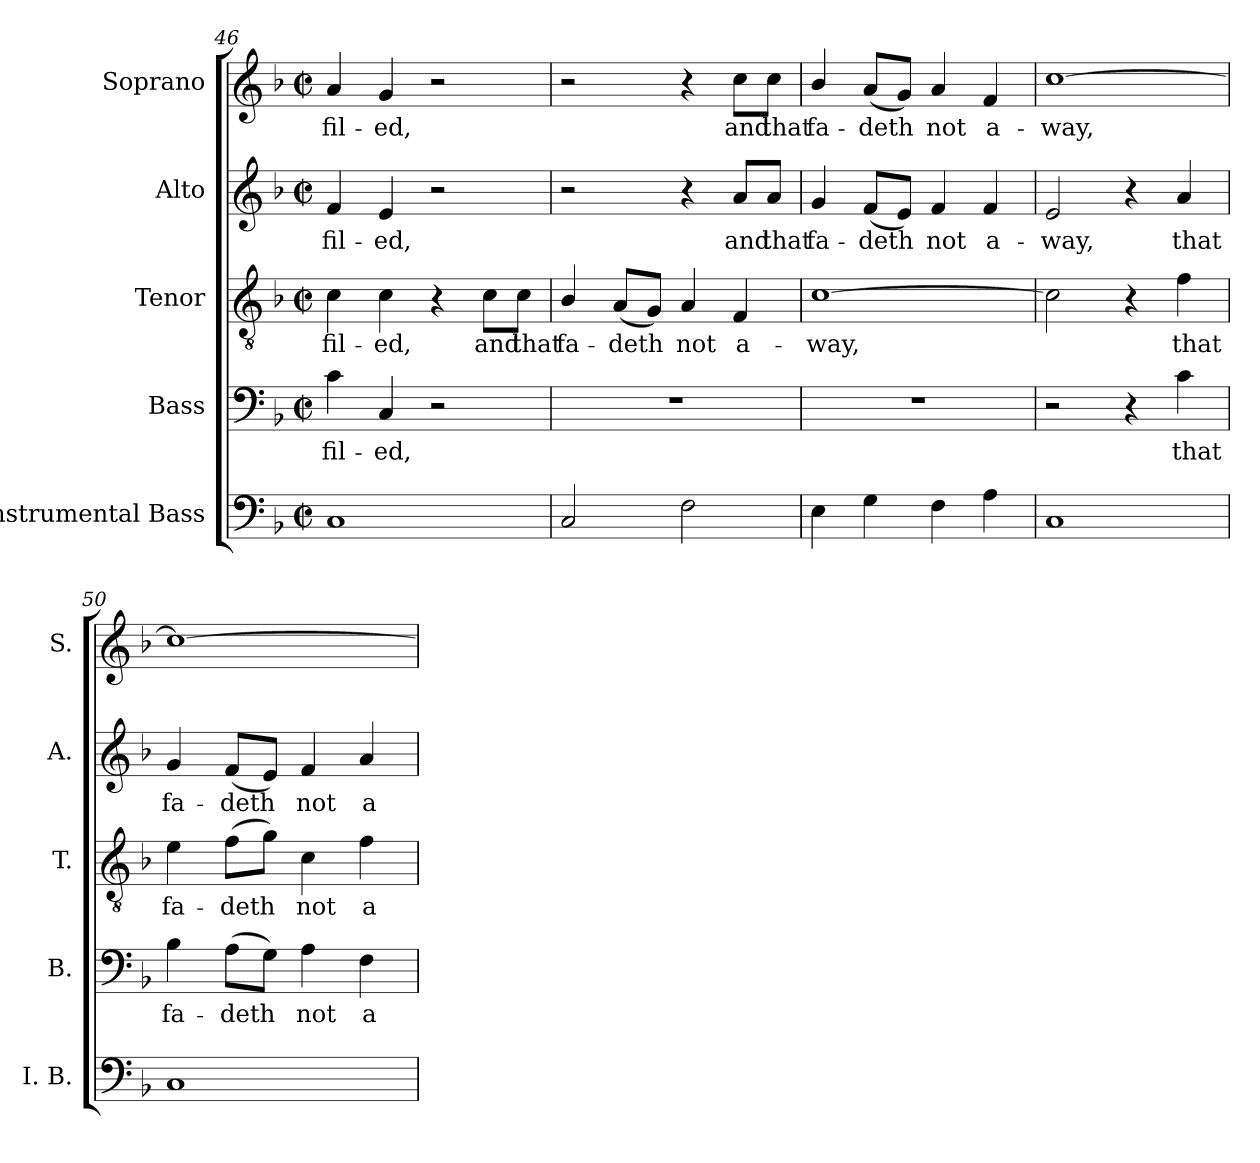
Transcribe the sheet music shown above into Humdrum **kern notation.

**kern	**kern	**text	**kern	**text	**kern	**text	**kern	**text
*part5	*part4	*part4	*part3	*part3	*part2	*part2	*part1	*part1
*staff5	*staff4	*staff4	*staff3	*staff3	*staff2	*staff2	*staff1	*staff1
*I"Instrumental Bass	*I"Bass	*	*I"Tenor	*	*I"Alto	*	*I"Soprano	*
*I'I. B.	*I'B.	*	*I'T.	*	*I'A.	*	*I'S.	*
*clefF4	*clefF4	*	*clefGv2	*	*clefG2	*	*clefG2	*
*	*	*	*ITrd7c12	*	*	*	*	*
*k[b-]	*k[b-]	*	*k[b-]	*	*k[b-]	*	*k[b-]	*
*F:	*F:	*	*F:	*	*F:	*	*F:	*
*M2/2	*M2/2	*	*M2/2	*	*M2/2	*	*M2/2	*
*met(c|)	*met(c|)	*	*met(c|)	*	*met(c|)	*	*met(c|)	*
=46	=46	=46	=46	=46	=46	=46	=46	=46
!	!	!LO:LY:b:color=#000000	!	!	!	!	!	!
!	!	!	!	!LO:LY:b:color=#000000	!	!	!	!
!	!	!	!	!	!	!LO:LY:b:color=#000000	!	!
!	!	!	!	!	!	!	!	!LO:LY:b:color=#000000
1Ci	4ci\	-fil-	4Ci\	-fil-	4fi/	-fil-	4ai/	-fil-
!	!	!LO:LY:b:color=#000000	!	!	!	!	!	!
!	!	!	!	!LO:LY:b:color=#000000	!	!	!	!
!	!	!	!	!	!	!LO:LY:b:color=#000000	!	!
!	!	!	!	!	!	!	!	!LO:LY:b:color=#000000
.	4Ci/	-ed,	4Ci\	-ed,	4ei/	-ed,	4gi/	-ed,
.	2r	.	4r	.	2r	.	2r	.
!	!	!	!	!LO:LY:b:color=#000000	!	!	!	!
.	.	.	8Ci\L	and	.	.	.	.
!	!	!	!	!LO:LY:b:color=#000000	!	!	!	!
.	.	.	8Ci\J	that	.	.	.	.
=47	=47	=47	=47	=47	=47	=47	=47	=47
!	!	!	!	!LO:LY:b:color=#000000	!	!	!	!
2Ci/	1r	.	4BB-i/	fa-	2r	.	2r	.
!	!	!	!	!LO:LY:b:color=#000000	!	!	!	!
.	.	.	(8AAi/L	-deth	.	.	.	.
.	.	.	8GGi/J)	.	.	.	.	.
!	!	!	!	!LO:LY:b:color=#000000	!	!	!	!
2Fi\	.	.	4AAi/	not	4r	.	4r	.
!	!	!	!	!LO:LY:b:color=#000000	!	!	!	!
!	!	!	!	!	!	!LO:LY:b:color=#000000	!	!
!	!	!	!	!	!	!	!	!LO:LY:b:color=#000000
.	.	.	4FFi/	a-	8ai/L	and	8cci\L	and
!	!	!	!	!	!	!LO:LY:b:color=#000000	!	!
!	!	!	!	!	!	!	!	!LO:LY:b:color=#000000
.	.	.	.	.	8ai/J	that	8cci\J	that
=48	=48	=48	=48	=48	=48	=48	=48	=48
!	!	!	!	!LO:LY:b:color=#000000	!	!	!	!
!	!	!	!	!	!	!LO:LY:b:color=#000000	!	!
!	!	!	!	!	!	!	!	!LO:LY:b:color=#000000
4Ei\	1r	.	[1Ci	-way,	4gi/	fa-	4b-i/	fa-
!	!	!	!	!	!	!LO:LY:b:color=#000000	!	!
!	!	!	!	!	!	!	!	!LO:LY:b:color=#000000
4Gi\	.	.	.	.	(8fi/L	-deth	(8ai/L	-deth
.	.	.	.	.	8ei/J)	.	8gi/J)	.
!	!	!	!	!	!	!LO:LY:b:color=#000000	!	!
!	!	!	!	!	!	!	!	!LO:LY:b:color=#000000
4Fi\	.	.	.	.	4fi/	not	4ai/	not
!	!	!	!	!	!	!LO:LY:b:color=#000000	!	!
!	!	!	!	!	!	!	!	!LO:LY:b:color=#000000
4Ai\	.	.	.	.	4fi/	a-	4fi/	a-
=49	=49	=49	=49	=49	=49	=49	=49	=49
!	!	!	!	!	!	!LO:LY:b:color=#000000	!	!
!	!	!	!	!	!	!	!	!LO:LY:b:color=#000000
1Ci	2r	.	2Ci\]	.	2ei/	-way,	[1cci	-way,
.	4r	.	4r	.	4r	.	.	.
!	!	!LO:LY:b:color=#000000	!	!	!	!	!	!
!	!	!	!	!LO:LY:b:color=#000000	!	!	!	!
!	!	!	!	!	!	!LO:LY:b:color=#000000	!	!
.	4ci\	that	4Fi\	that	4ai/	that	.	.
!!LO:LB:g=z
=50	=50	=50	=50	=50	=50	=50	=50	=50
!	!	!LO:LY:b:color=#000000	!	!	!	!	!	!
!	!	!	!	!LO:LY:b:color=#000000	!	!	!	!
!	!	!	!	!	!	!LO:LY:b:color=#000000	!	!
1Ci	4B-i\	fa-	4Ei\	fa-	4gi/	fa-	1cci_	.
!	!	!LO:LY:b:color=#000000	!	!	!	!	!	!
!	!	!	!	!LO:LY:b:color=#000000	!	!	!	!
!	!	!	!	!	!	!LO:LY:b:color=#000000	!	!
.	(8Ai\L	-deth	(8Fi\L	-deth	(8fi/L	-deth	.	.
.	8Gi\J)	.	8Gi\J)	.	8ei/J)	.	.	.
!	!	!LO:LY:b:color=#000000	!	!	!	!	!	!
!	!	!	!	!LO:LY:b:color=#000000	!	!	!	!
!	!	!	!	!	!	!LO:LY:b:color=#000000	!	!
.	4Ai\	not	4Ci\	not	4fi/	not	.	.
!	!	!LO:LY:b:color=#000000	!	!	!	!	!	!
!	!	!	!	!LO:LY:b:color=#000000	!	!	!	!
!	!	!	!	!	!	!LO:LY:b:color=#000000	!	!
.	4Fi\	a-	4Fi\	a-	4ai/	a-	.	.
=	=	=	=	=	=	=	=	=
*-	*-	*-	*-	*-	*-	*-	*-	*-
